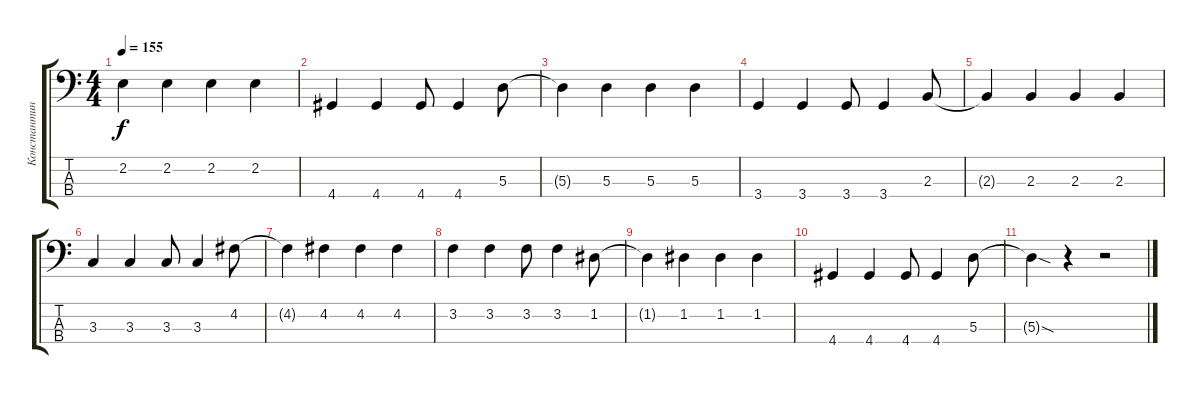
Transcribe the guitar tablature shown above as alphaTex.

\track ("Константин Бекрев (Rickenbaker)" "Константин") {instrument electricbasspick}
\staff {score tabs}
\tuning (G2 D2 A1 E1) {hide}
\ts (4 4)
\tempo 155
\clef f4
\ks c
2.2{t}.4{dy f} 2.2.4 2.2.4 2.2.4 |
4.4.4 4.4.4 4.4.8 4.4.4 5.3.8 |
5.3{t}.4 5.3.4 5.3.4 5.3.4 |
3.4.4 3.4.4 3.4.8 3.4.4 2.3.8 |
2.3{t}.4 2.3.4 2.3.4 2.3.4 |
3.3.4 3.3.4 3.3.8 3.3.4 4.2.8 |
4.2{t}.4 4.2.4 4.2.4 4.2.4 |
3.2.4 3.2.4 3.2.8 3.2.4 1.2.8 |
1.2{t}.4 1.2.4 1.2.4 1.2.4 |
4.4.4 4.4.4 4.4.8 4.4.4 5.3.8 |
5.3{sod t}.4 r.4 r.2
